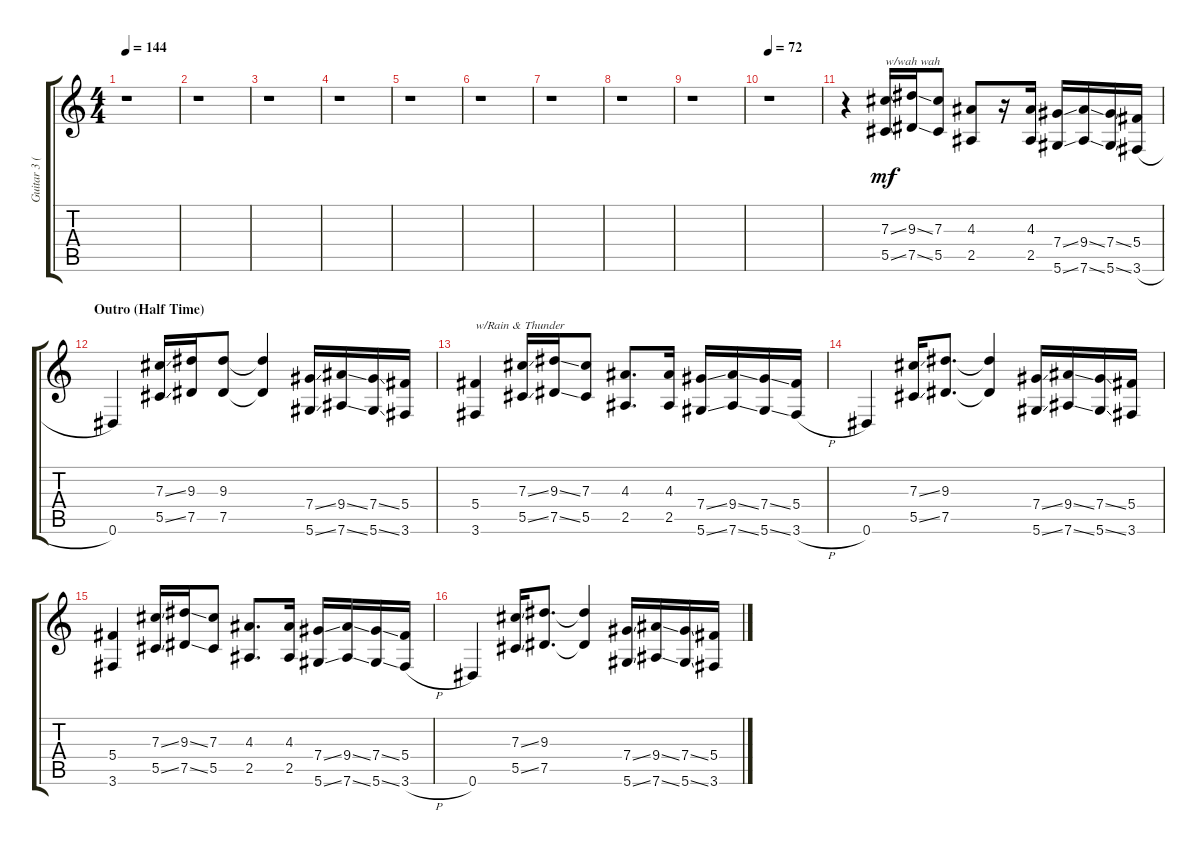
\track ("Guitar 3 (Slash)" "Guitar 3 (") {instrument acousticguitarsteel}
\staff {score tabs}
\tuning (Eb4 Bb3 Gb3 Db3 Ab2 Eb2) {hide}
\ts (4 4)
\tempo 144
\clef g2
\ks c
r.1{dy mf} |
r.1 |
r.1 |
r.1 |
r.1 |
r.1 |
r.1 |
r.1 |
r.1 |
\tempo 72
r.1 |
r.4 (7.3{ss} 5.5{ss}).16{txt "w/wah wah"} (9.3{ss} 7.5{ss}).16 (7.3 5.5).8 (4.3 2.5).8 r.16 (4.3 2.5).16 (7.4{ss} 5.6{ss}).16 (9.4{ss} 7.6{ss}).16 (7.4{ss} 5.6{ss}).16 (5.4 3.6{h}).16 |
\section ("" "Outro (Half Time)")
0.6.4 (7.3{ss} 5.5{ss}).16 (9.3 7.5).16 (9.3 7.5).8 (9.3{t} 7.5{t}).4 (7.4{ss} 5.6{ss}).16 (9.4{ss} 7.6{ss}).16 (7.4{ss} 5.6{ss}).16 (5.4 3.6).16 |
(5.4 3.6).4{txt "w/Rain & Thunder"} (7.3{ss} 5.5{ss}).16 (9.3{ss} 7.5{ss}).16 (7.3 5.5).8 (4.3 2.5).8{d} (4.3 2.5).16 (7.4{ss} 5.6{ss}).16 (9.4{ss} 7.6{ss}).16 (7.4{ss} 5.6{ss}).16 (5.4 3.6{h}).16 |
0.6.4 (7.3{ss} 5.5{ss}).16 (9.3 7.5).8{d} (9.3{t} 7.5{t}).4 (7.4{ss} 5.6{ss}).16 (9.4{ss} 7.6{ss}).16 (7.4{ss} 5.6{ss}).16 (5.4 3.6).16 |
(5.4 3.6).4 (7.3{ss} 5.5{ss}).16 (9.3{ss} 7.5{ss}).16 (7.3 5.5).8 (4.3 2.5).8{d} (4.3 2.5).16 (7.4{ss} 5.6{ss}).16 (9.4{ss} 7.6{ss}).16 (7.4{ss} 5.6{ss}).16 (5.4 3.6{h}).16 |
0.6.4 (7.3{ss} 5.5{ss}).16 (9.3 7.5).8{d} (9.3{t} 7.5{t}).4 (7.4{ss} 5.6{ss}).16 (9.4{ss} 7.6{ss}).16 (7.4{ss} 5.6{ss}).16 (5.4 3.6).16
